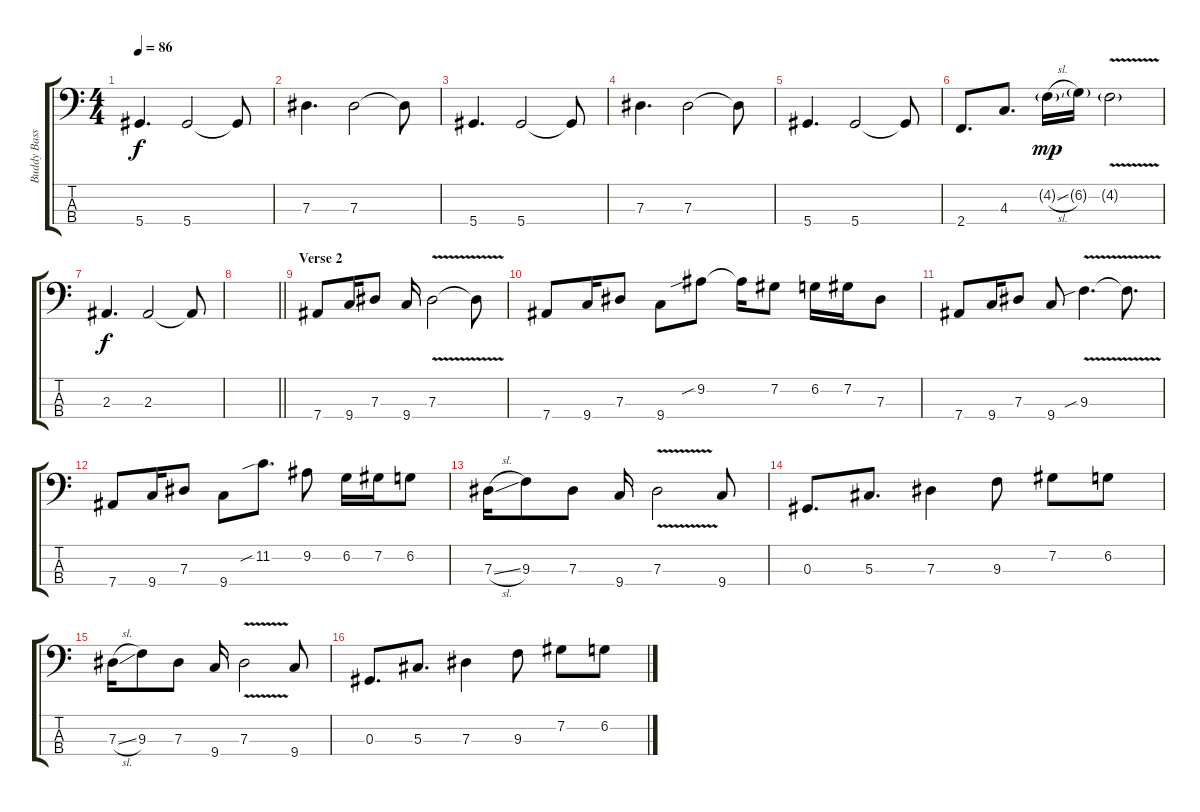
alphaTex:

\track ("Buddy Bass" "Buddy Bass") {instrument electricbassfinger}
\staff {score tabs}
\tuning (Gb2 Db2 Ab1 Eb1) {hide}
\ts (4 4)
\tempo 86
\clef f4
\ks c
5.4.4{d dy f} 5.4.2 5.4{t}.8 |
7.3.4{d} 7.3.2 7.3{t}.8 |
5.4.4{d} 5.4.2 5.4{t}.8 |
7.3.4{d} 7.3.2 7.3{t}.8 |
5.4.4{d} 5.4.2 5.4{t}.8 |
2.4.8{d} 4.3.8{d} 4.2{sl g}.16{dy mp} 6.2{g}.16 4.2{v g}.2 |
2.3.4{d dy f} 2.3.2 2.3{t}.8 |
\barLineRight lightlight
|
\section ("" "Verse 2")
7.4.8 9.4.16 7.3.8 9.4.16 7.3{v}.2 7.3{t}.8 |
7.4.8 9.4.16 7.3.8 9.4.8 9.2{sib}.8 9.2{t}.16 7.2.8 6.2.16 7.2.16 7.3.8 |
7.4.8 9.4.16 7.3.8 9.4.8 9.3{v sib}.4{d} 9.3{t}.8{d} |
7.4.8 9.4.16 7.3.8 9.4.8 11.2{sib}.8{d} 9.2.8 6.2.16 7.2.16 6.2.8 |
7.3{sl}.16 9.3.8 7.3.8 9.4.16 7.3{v}.2 9.4.8 |
0.3.8{d} 5.3.8{d} 7.3.4 9.3.8 7.2.8 6.2.8 |
7.3{sl}.16 9.3.8 7.3.8 9.4.16 7.3{v}.2 9.4.8 |
0.3.8{d} 5.3.8{d} 7.3.4 9.3.8 7.2.8 6.2.8
